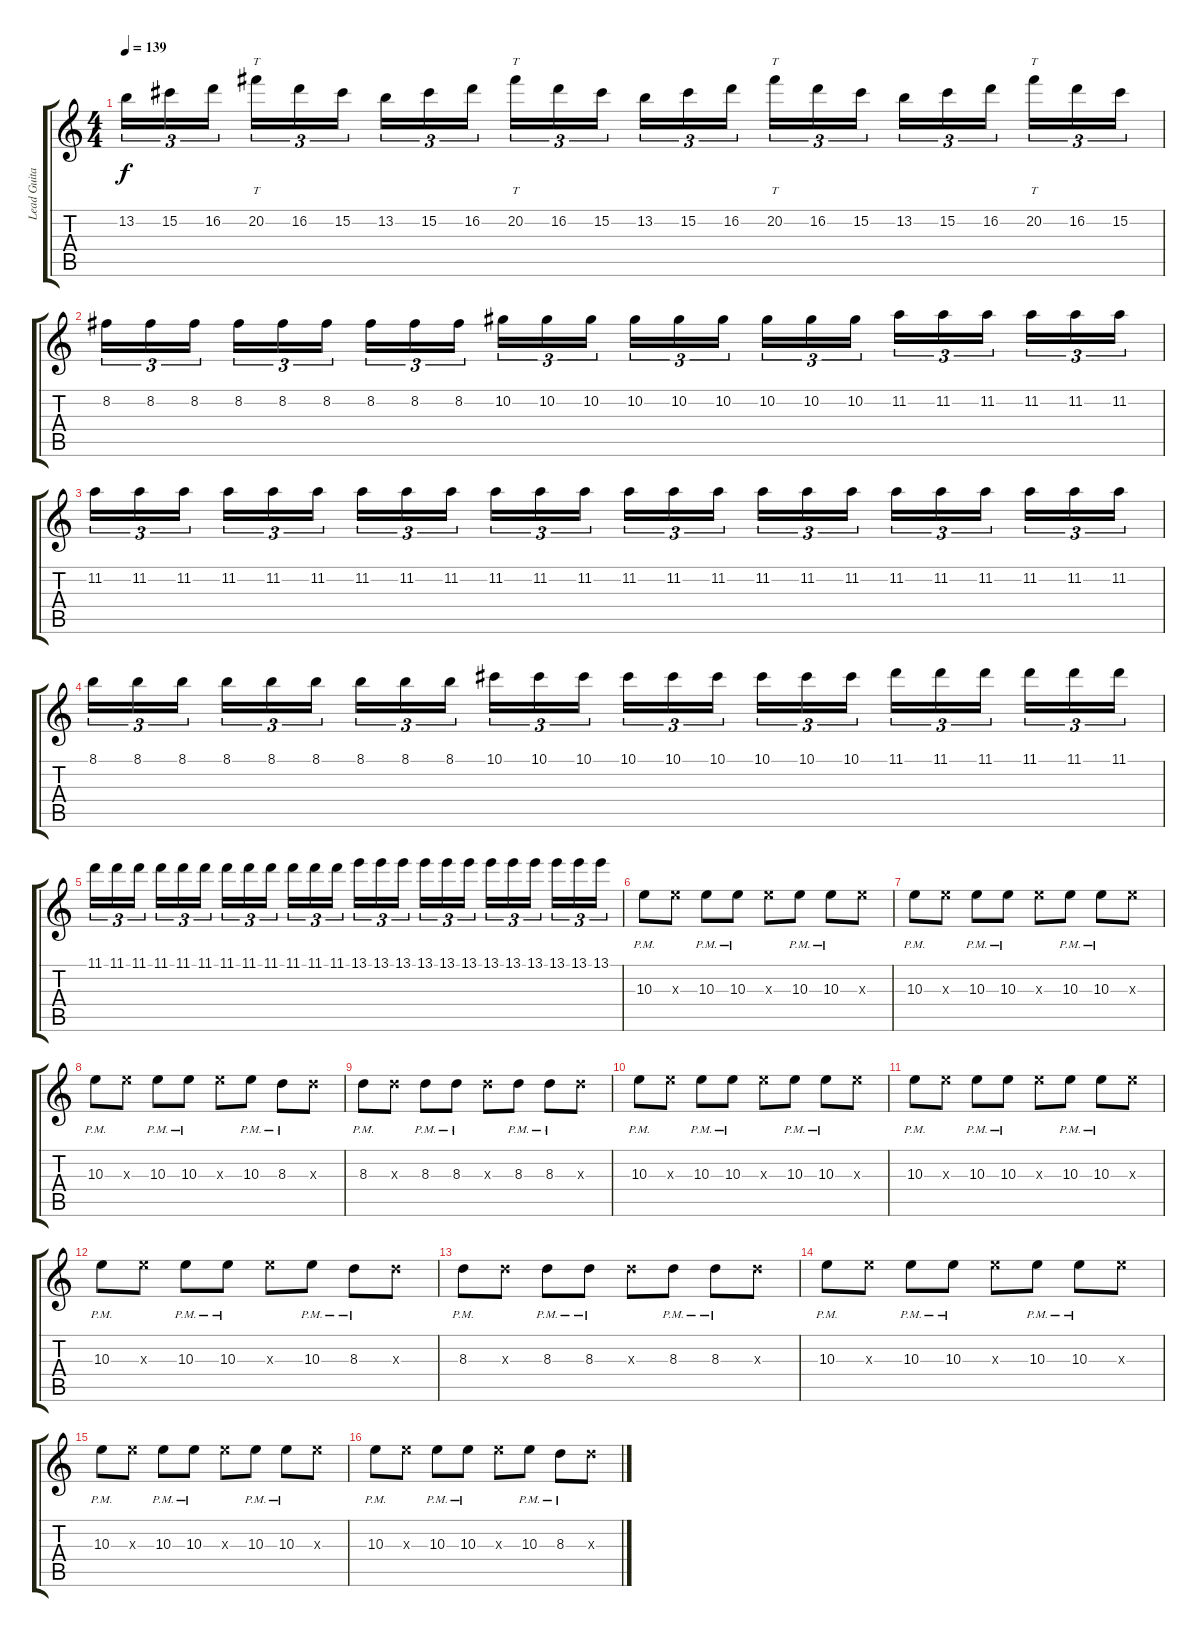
\track ("Lead Guitar" "Lead Guita") {instrument distortionguitar}
\staff {score tabs}
\tuning (Eb4 Bb3 Gb3 Db3 Ab2 Db2) {hide}
\ts (4 4)
\tempo 139
\clef g2
\ks c
13.2.16{tu (3 2) dy f} 15.2.16{tu (3 2)} 16.2.16{tu (3 2) beam splitsecondary} 20.2.16{tt tu (3 2)} 16.2.16{tu (3 2)} 15.2.16{tu (3 2)} 13.2.16{tu (3 2)} 15.2.16{tu (3 2)} 16.2.16{tu (3 2) beam splitsecondary} 20.2.16{tt tu (3 2)} 16.2.16{tu (3 2)} 15.2.16{tu (3 2)} 13.2.16{tu (3 2)} 15.2.16{tu (3 2)} 16.2.16{tu (3 2) beam splitsecondary} 20.2.16{tt tu (3 2)} 16.2.16{tu (3 2)} 15.2.16{tu (3 2)} 13.2.16{tu (3 2)} 15.2.16{tu (3 2)} 16.2.16{tu (3 2) beam splitsecondary} 20.2.16{tt tu (3 2)} 16.2.16{tu (3 2)} 15.2.16{tu (3 2)} |
8.2.16{tu (3 2)} 8.2.16{tu (3 2)} 8.2.16{tu (3 2) beam splitsecondary} 8.2.16{tu (3 2)} 8.2.16{tu (3 2)} 8.2.16{tu (3 2)} 8.2.16{tu (3 2)} 8.2.16{tu (3 2)} 8.2.16{tu (3 2) beam splitsecondary} 10.2.16{tu (3 2)} 10.2.16{tu (3 2)} 10.2.16{tu (3 2)} 10.2.16{tu (3 2)} 10.2.16{tu (3 2)} 10.2.16{tu (3 2) beam splitsecondary} 10.2.16{tu (3 2)} 10.2.16{tu (3 2)} 10.2.16{tu (3 2)} 11.2.16{tu (3 2)} 11.2.16{tu (3 2)} 11.2.16{tu (3 2) beam splitsecondary} 11.2.16{tu (3 2)} 11.2.16{tu (3 2)} 11.2.16{tu (3 2)} |
11.2.16{tu (3 2)} 11.2.16{tu (3 2)} 11.2.16{tu (3 2) beam splitsecondary} 11.2.16{tu (3 2)} 11.2.16{tu (3 2)} 11.2.16{tu (3 2)} 11.2.16{tu (3 2)} 11.2.16{tu (3 2)} 11.2.16{tu (3 2) beam splitsecondary} 11.2.16{tu (3 2)} 11.2.16{tu (3 2)} 11.2.16{tu (3 2)} 11.2.16{tu (3 2)} 11.2.16{tu (3 2)} 11.2.16{tu (3 2) beam splitsecondary} 11.2.16{tu (3 2)} 11.2.16{tu (3 2)} 11.2.16{tu (3 2)} 11.2.16{tu (3 2)} 11.2.16{tu (3 2)} 11.2.16{tu (3 2) beam splitsecondary} 11.2.16{tu (3 2)} 11.2.16{tu (3 2)} 11.2.16{tu (3 2)} |
8.1.16{tu (3 2)} 8.1.16{tu (3 2)} 8.1.16{tu (3 2) beam splitsecondary} 8.1.16{tu (3 2)} 8.1.16{tu (3 2)} 8.1.16{tu (3 2)} 8.1.16{tu (3 2)} 8.1.16{tu (3 2)} 8.1.16{tu (3 2) beam splitsecondary} 10.1.16{tu (3 2)} 10.1.16{tu (3 2)} 10.1.16{tu (3 2)} 10.1.16{tu (3 2)} 10.1.16{tu (3 2)} 10.1.16{tu (3 2) beam splitsecondary} 10.1.16{tu (3 2)} 10.1.16{tu (3 2)} 10.1.16{tu (3 2)} 11.1.16{tu (3 2)} 11.1.16{tu (3 2)} 11.1.16{tu (3 2) beam splitsecondary} 11.1.16{tu (3 2)} 11.1.16{tu (3 2)} 11.1.16{tu (3 2)} |
11.1.16{tu (3 2)} 11.1.16{tu (3 2)} 11.1.16{tu (3 2) beam splitsecondary} 11.1.16{tu (3 2)} 11.1.16{tu (3 2)} 11.1.16{tu (3 2)} 11.1.16{tu (3 2)} 11.1.16{tu (3 2)} 11.1.16{tu (3 2) beam splitsecondary} 11.1.16{tu (3 2)} 11.1.16{tu (3 2)} 11.1.16{tu (3 2)} 13.1.16{tu (3 2)} 13.1.16{tu (3 2)} 13.1.16{tu (3 2) beam splitsecondary} 13.1.16{tu (3 2)} 13.1.16{tu (3 2)} 13.1.16{tu (3 2)} 13.1.16{tu (3 2)} 13.1.16{tu (3 2)} 13.1.16{tu (3 2) beam splitsecondary} 13.1.16{tu (3 2)} 13.1.16{tu (3 2)} 13.1.16{tu (3 2)} |
10.3{pm}.8 10.3{x}.8 10.3{pm}.8 10.3{pm}.8 10.3{x}.8 10.3{pm}.8 10.3{pm}.8 10.3{x}.8 |
10.3{pm}.8 10.3{x}.8 10.3{pm}.8 10.3{pm}.8 10.3{x}.8 10.3{pm}.8 10.3{pm}.8 10.3{x}.8 |
10.3{pm}.8 10.3{x}.8 10.3{pm}.8 10.3{pm}.8 10.3{x}.8 10.3{pm}.8 8.3{pm}.8 8.3{x}.8 |
8.3{pm}.8 8.3{x}.8 8.3{pm}.8 8.3{pm}.8 8.3{x}.8 8.3{pm}.8 8.3{pm}.8 8.3{x}.8 |
10.3{pm}.8 10.3{x}.8 10.3{pm}.8 10.3{pm}.8 10.3{x}.8 10.3{pm}.8 10.3{pm}.8 10.3{x}.8 |
10.3{pm}.8 10.3{x}.8 10.3{pm}.8 10.3{pm}.8 10.3{x}.8 10.3{pm}.8 10.3{pm}.8 10.3{x}.8 |
10.3{pm}.8 10.3{x}.8 10.3{pm}.8 10.3{pm}.8 10.3{x}.8 10.3{pm}.8 8.3{pm}.8 8.3{x}.8 |
8.3{pm}.8 8.3{x}.8 8.3{pm}.8 8.3{pm}.8 8.3{x}.8 8.3{pm}.8 8.3{pm}.8 8.3{x}.8 |
10.3{pm}.8 10.3{x}.8 10.3{pm}.8 10.3{pm}.8 10.3{x}.8 10.3{pm}.8 10.3{pm}.8 10.3{x}.8 |
10.3{pm}.8 10.3{x}.8 10.3{pm}.8 10.3{pm}.8 10.3{x}.8 10.3{pm}.8 10.3{pm}.8 10.3{x}.8 |
10.3{pm}.8 10.3{x}.8 10.3{pm}.8 10.3{pm}.8 10.3{x}.8 10.3{pm}.8 8.3{pm}.8 8.3{x}.8
